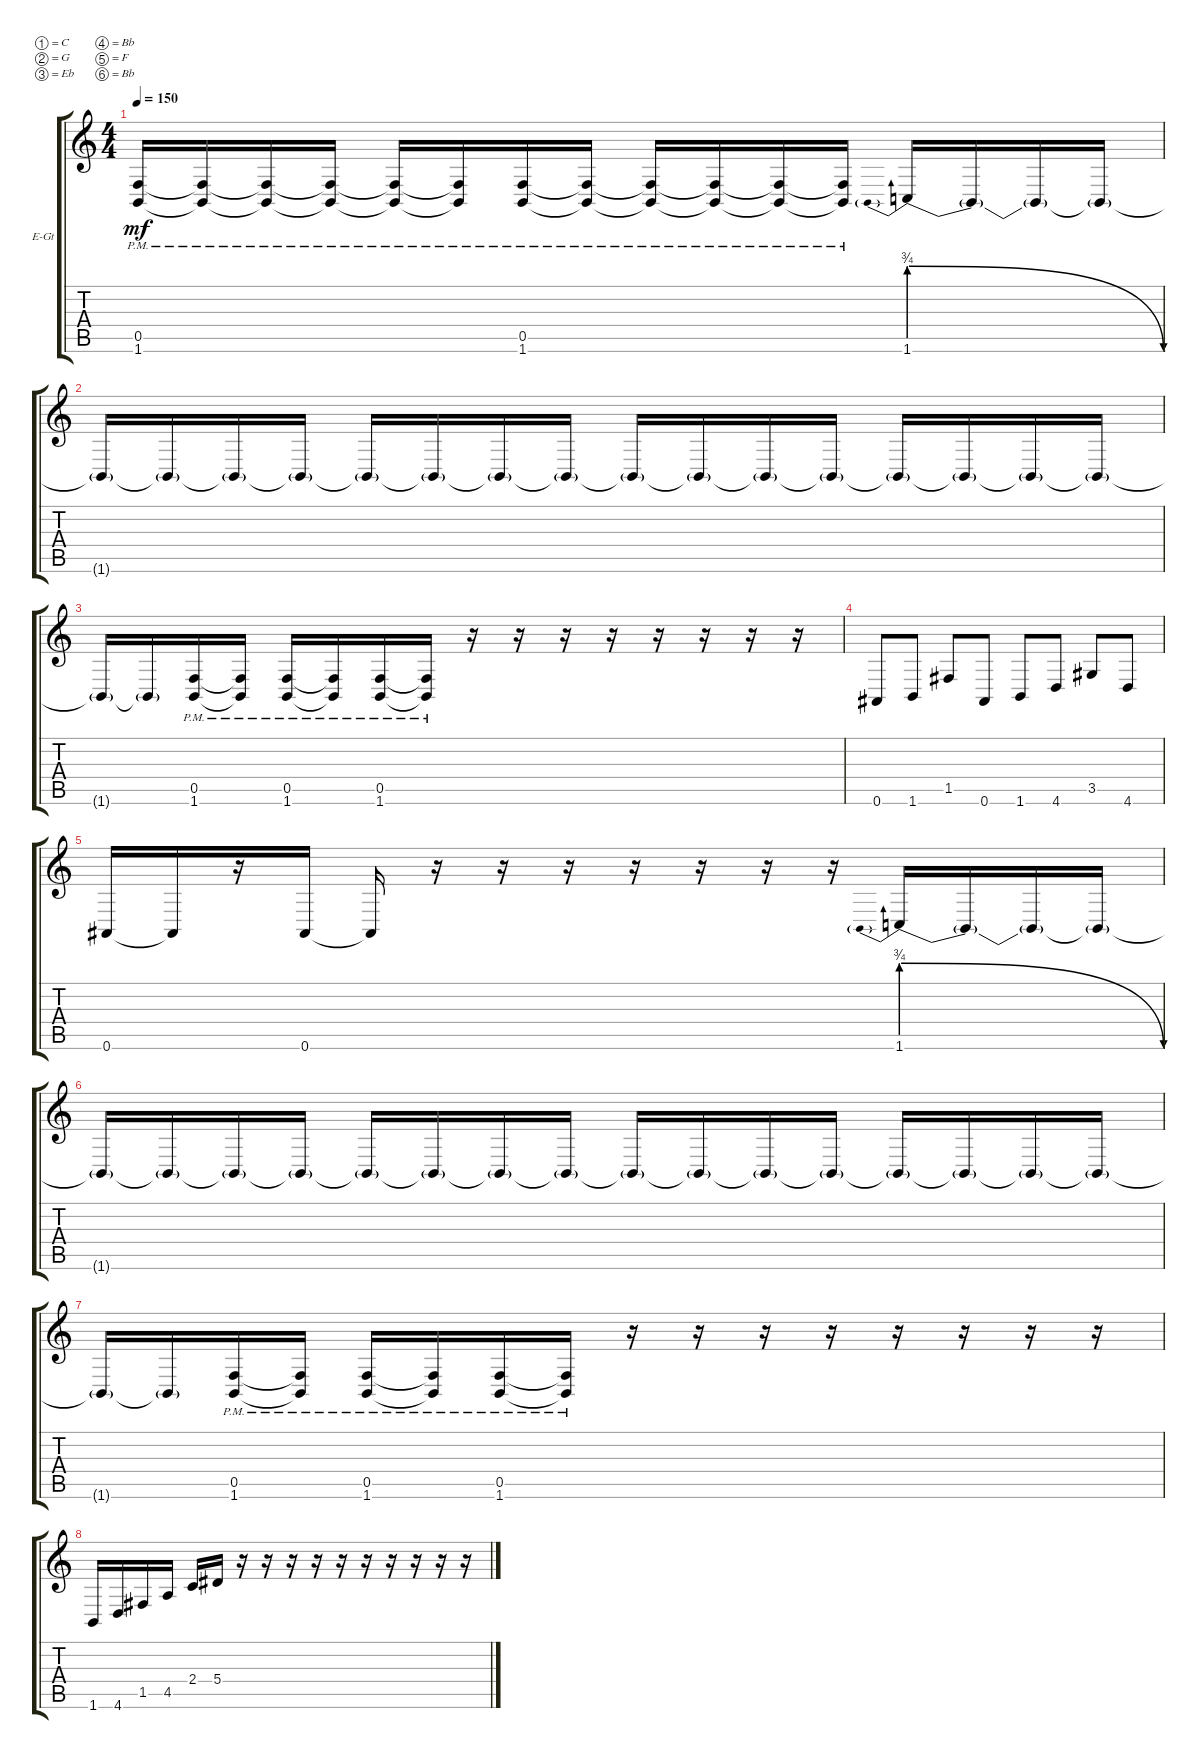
\defaultSystemsLayout 4
\bracketExtendMode groupsimilarinstruments
\firstSystemTrackNameOrientation horizontal
\otherSystemsTrackNameOrientation horizontal
\track ("Electric Guitar" "E-Gt") {instrument distortionguitar}
\staff {score tabs}
\tuning (C4 G3 Eb3 Bb2 F2 Bb1)
\ts (4 4)
\tempo 150
\clef g2
\scale
0.333333
\ks c
(1.6{pm} 0.5{pm}).16{dy mf} (1.6{pm t} 0.5{pm t}).16 (1.6{pm t} 0.5{pm t}).16 (1.6{pm t} 0.5{pm t}).16 (1.6{pm t} 0.5{pm t}).16 (1.6{pm t} 0.5{pm t}).16 (0.5{pm} 1.6{pm}).16 (0.5{pm t} 1.6{pm t}).16 (0.5{pm t} 1.6{pm t}).16 (0.5{pm t} 1.6{pm t}).16 (0.5{pm t} 1.6{pm t}).16 (0.5{pm t} 1.6{pm t}).16 1.6{be (prebendrelease 0 3 59.4 0)}.16 1.6{t}.16 1.6{t}.16 1.6{t}.16 |
\scale
0.333333 1.6{t}.16 1.6{t}.16 1.6{t}.16 1.6{t}.16 1.6{t}.16 1.6{t}.16 1.6{t}.16 1.6{t}.16 1.6{t}.16 1.6{t}.16 1.6{t}.16 1.6{t}.16 1.6{t}.16 1.6{t}.16 1.6{t}.16 1.6{t}.16 |
\scale
0.333333 1.6{t}.16 1.6{t}.16 (1.6{pm} 0.5{pm}).16 (1.6{pm t} 0.5{pm t}).16 (1.6{pm} 0.5{pm}).16 (1.6{pm t} 0.5{pm t}).16 (1.6{pm} 0.5{pm}).16 (0.5{pm t} 1.6{pm t}).16 r.16 r.16 r.16 r.16 r.16 r.16 r.16 r.16 |
\scale
0.333333 0.6.8 1.6.8 1.5.8 0.6.8 1.6.8 4.6.8 3.5.8 4.6.8 |
\scale
0.333333 0.6.16 0.6{t}.16 r.16 0.6.16 0.6{t}.16 r.16 r.16 r.16 r.16 r.16 r.16 r.16 1.6{be (prebendrelease 0 3 59.4 0)}.16 1.6{t}.16 1.6{t}.16 1.6{t}.16 |
\scale
0.333333 1.6{t}.16 1.6{t}.16 1.6{t}.16 1.6{t}.16 1.6{t}.16 1.6{t}.16 1.6{t}.16 1.6{t}.16 1.6{t}.16 1.6{t}.16 1.6{t}.16 1.6{t}.16 1.6{t}.16 1.6{t}.16 1.6{t}.16 1.6{t}.16 |
\scale
0.333333 1.6{t}.16 1.6{t}.16 (1.6{pm} 0.5{pm}).16 (1.6{pm t} 0.5{pm t}).16 (1.6{pm} 0.5{pm}).16 (1.6{pm t} 0.5{pm t}).16 (1.6{pm} 0.5{pm}).16 (0.5{pm t} 1.6{pm t}).16 r.16 r.16 r.16 r.16 r.16 r.16 r.16 r.16 |
1.6.16 4.6.16 1.5.16 4.5.16 2.4.16 5.4.16 r.16 r.16 r.16 r.16 r.16 r.16 r.16 r.16 r.16 r.16
